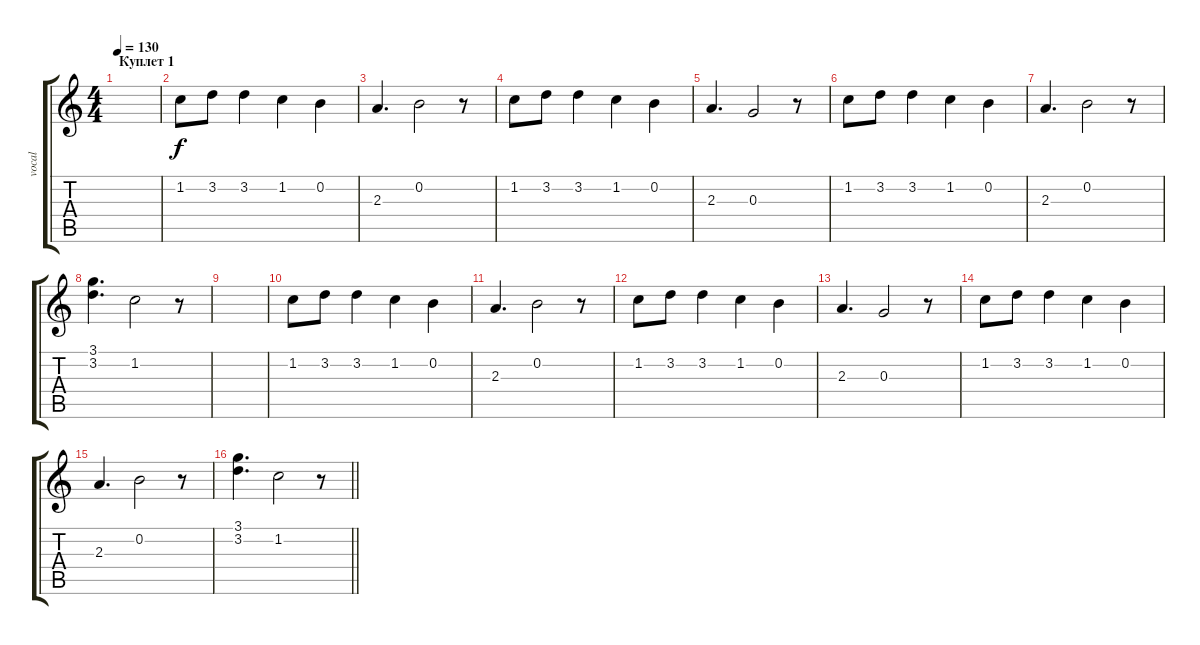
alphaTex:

\track ("vocal" "vocal") {instrument electricguitarclean}
\staff {score tabs}
\tuning (E4 B3 G3 D3 A2 E2) {hide}
\ts (4 4)
\section ("" "Куплет 1")
\tempo 130
\clef g2
\ks c
|
1.2.8 3.2.8 3.2.4 1.2.4 0.2.4 |
2.3.4{d} 0.2.2 r.8 |
1.2.8 3.2.8 3.2.4 1.2.4 0.2.4 |
2.3.4{d} 0.3.2 r.8 |
1.2.8 3.2.8 3.2.4 1.2.4 0.2.4 |
2.3.4{d} 0.2.2 r.8 |
(3.1 3.2).4{d} 1.2.2 r.8 |
|
1.2.8 3.2.8 3.2.4 1.2.4 0.2.4 |
2.3.4{d} 0.2.2 r.8 |
1.2.8 3.2.8 3.2.4 1.2.4 0.2.4 |
2.3.4{d} 0.3.2 r.8 |
1.2.8 3.2.8 3.2.4 1.2.4 0.2.4 |
2.3.4{d} 0.2.2 r.8 |
\barLineRight lightlight
(3.1 3.2).4{d} 1.2.2 r.8
